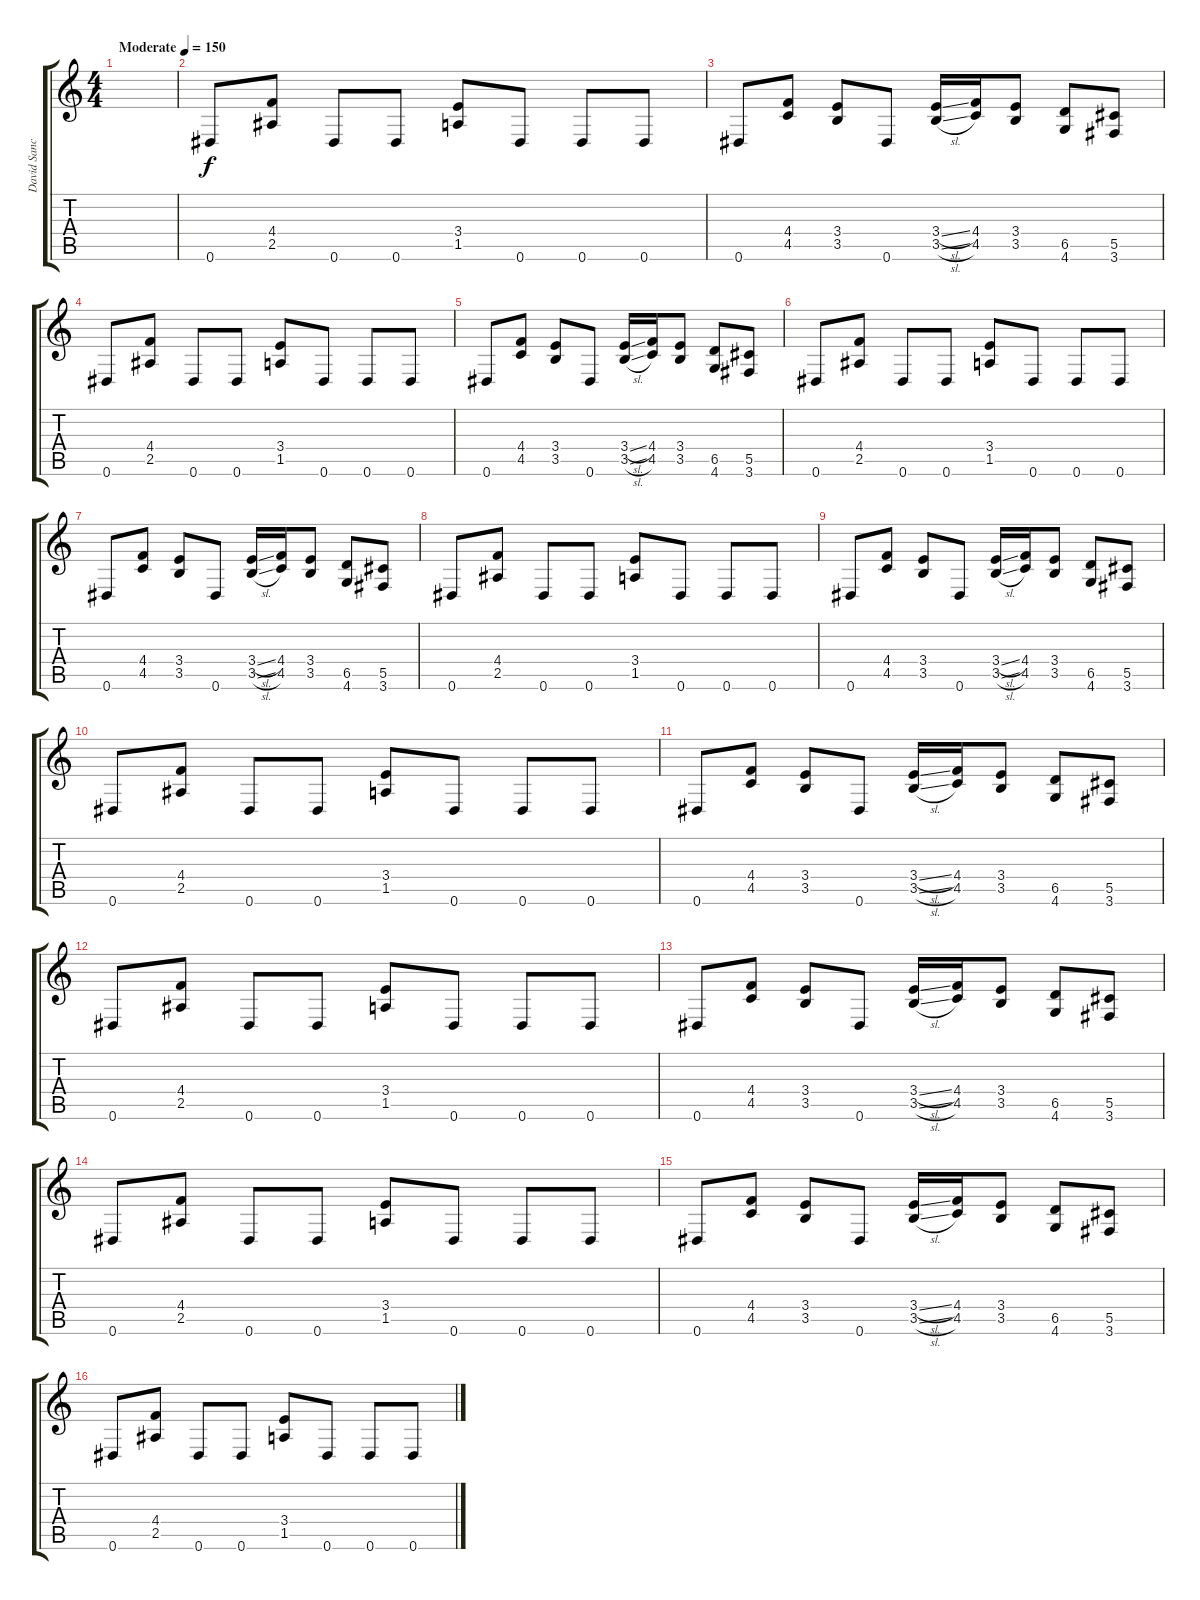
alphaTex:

\track ("David Sanchez" "David Sanc") {instrument distortionguitar}
\staff {score tabs}
\tuning (Eb4 Bb3 Gb3 Db3 Ab2 Eb2) {hide}
\ts (4 4)
\tempo (150 "Moderate")
\clef g2
\ks c
|
0.6.8 (4.4 2.5).8 0.6.8 0.6.8 (3.4 1.5).8 0.6.8 0.6.8 0.6.8 |
0.6.8 (4.4 4.5).8 (3.4 3.5).8 0.6.8 (3.4{sl} 3.5{sl}).16 (4.4 4.5).16 (3.4 3.5).8 (6.5 4.6).8 (5.5 3.6).8 |
0.6.8 (4.4 2.5).8 0.6.8 0.6.8 (3.4 1.5).8 0.6.8 0.6.8 0.6.8 |
0.6.8 (4.4 4.5).8 (3.4 3.5).8 0.6.8 (3.4{sl} 3.5{sl}).16 (4.4 4.5).16 (3.4 3.5).8 (6.5 4.6).8 (5.5 3.6).8 |
0.6.8 (4.4 2.5).8 0.6.8 0.6.8 (3.4 1.5).8 0.6.8 0.6.8 0.6.8 |
0.6.8 (4.4 4.5).8 (3.4 3.5).8 0.6.8 (3.4{sl} 3.5{sl}).16 (4.4 4.5).16 (3.4 3.5).8 (6.5 4.6).8 (5.5 3.6).8 |
0.6.8 (4.4 2.5).8 0.6.8 0.6.8 (3.4 1.5).8 0.6.8 0.6.8 0.6.8 |
0.6.8 (4.4 4.5).8 (3.4 3.5).8 0.6.8 (3.4{sl} 3.5{sl}).16 (4.4 4.5).16 (3.4 3.5).8 (6.5 4.6).8 (5.5 3.6).8 |
0.6.8 (4.4 2.5).8 0.6.8 0.6.8 (3.4 1.5).8 0.6.8 0.6.8 0.6.8 |
0.6.8 (4.4 4.5).8 (3.4 3.5).8 0.6.8 (3.4{sl} 3.5{sl}).16 (4.4 4.5).16 (3.4 3.5).8 (6.5 4.6).8 (5.5 3.6).8 |
0.6.8 (4.4 2.5).8 0.6.8 0.6.8 (3.4 1.5).8 0.6.8 0.6.8 0.6.8 |
0.6.8 (4.4 4.5).8 (3.4 3.5).8 0.6.8 (3.4{sl} 3.5{sl}).16 (4.4 4.5).16 (3.4 3.5).8 (6.5 4.6).8 (5.5 3.6).8 |
0.6.8 (4.4 2.5).8 0.6.8 0.6.8 (3.4 1.5).8 0.6.8 0.6.8 0.6.8 |
0.6.8 (4.4 4.5).8 (3.4 3.5).8 0.6.8 (3.4{sl} 3.5{sl}).16 (4.4 4.5).16 (3.4 3.5).8 (6.5 4.6).8 (5.5 3.6).8 |
0.6.8 (4.4 2.5).8 0.6.8 0.6.8 (3.4 1.5).8 0.6.8 0.6.8 0.6.8
